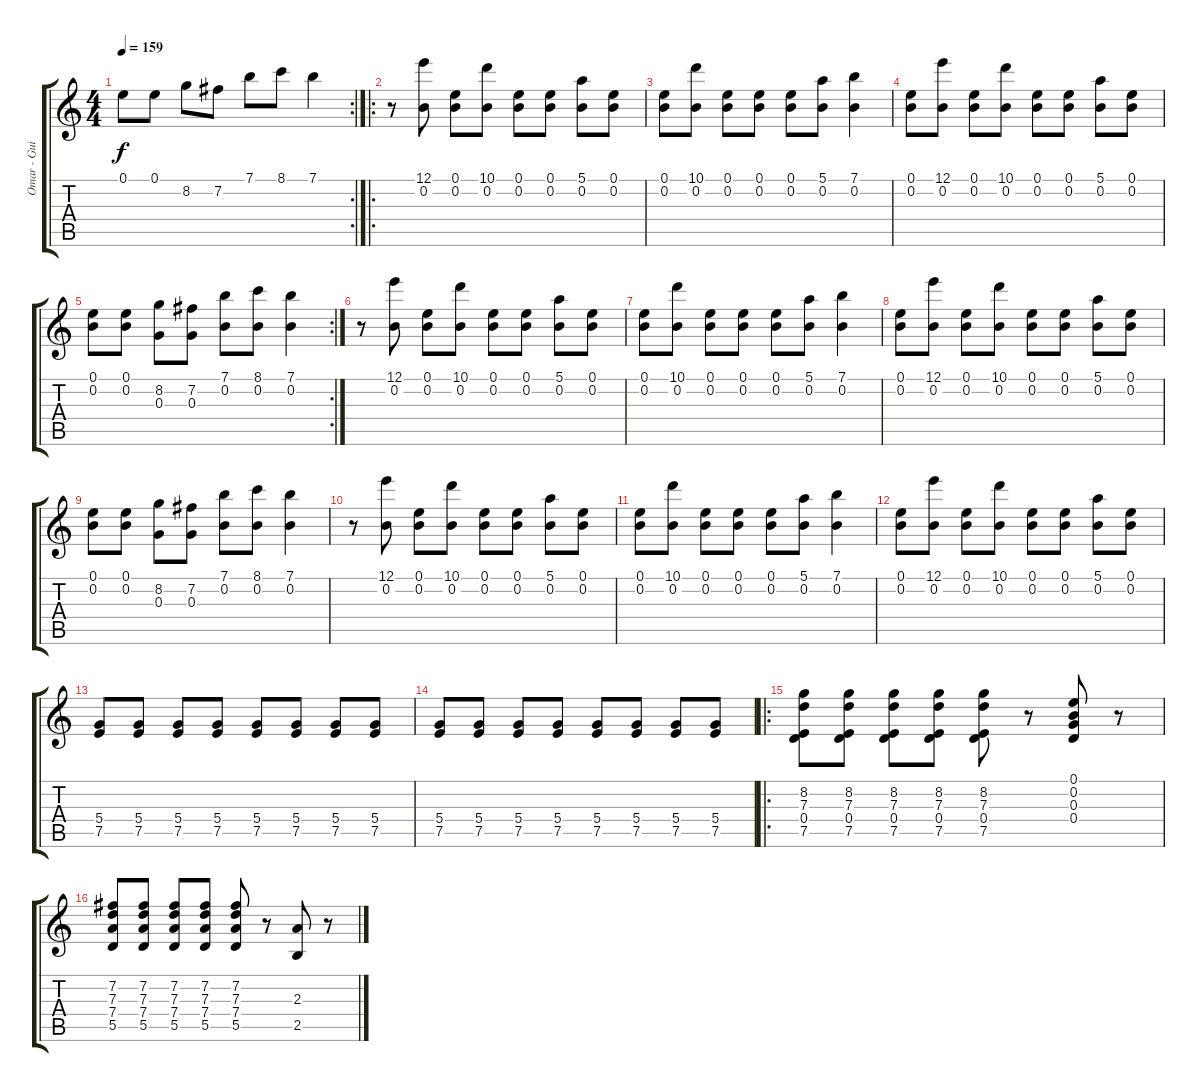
\track ("Omar - Guitar 2" "Omar - Gui") {instrument distortionguitar}
\staff {score tabs}
\tuning (E4 B3 G3 D3 A2 E2) {hide}
\rc 2
\ts (4 4)
\tempo 159
\clef g2
\ks c
0.1.8{dy f} 0.1.8 8.2.8 7.2.8 7.1.8 8.1.8 7.1.4 |
\ro
r.8 (12.1 0.2).8 (0.1 0.2).8 (10.1 0.2).8 (0.1 0.2).8 (0.1 0.2).8 (5.1 0.2).8 (0.1 0.2).8 |
(0.1 0.2).8 (10.1 0.2).8 (0.1 0.2).8 (0.1 0.2).8 (0.1 0.2).8 (5.1 0.2).8 (7.1 0.2).4 |
(0.1 0.2).8 (12.1 0.2).8 (0.1 0.2).8 (10.1 0.2).8 (0.1 0.2).8 (0.1 0.2).8 (5.1 0.2).8 (0.1 0.2).8 |
\rc 2
(0.1 0.2).8 (0.1 0.2).8 (8.2 0.3).8 (7.2 0.3).8 (7.1 0.2).8 (8.1 0.2).8 (7.1 0.2).4 |
r.8 (12.1 0.2).8 (0.1 0.2).8 (10.1 0.2).8 (0.1 0.2).8 (0.1 0.2).8 (5.1 0.2).8 (0.1 0.2).8 |
(0.1 0.2).8 (10.1 0.2).8 (0.1 0.2).8 (0.1 0.2).8 (0.1 0.2).8 (5.1 0.2).8 (7.1 0.2).4 |
(0.1 0.2).8 (12.1 0.2).8 (0.1 0.2).8 (10.1 0.2).8 (0.1 0.2).8 (0.1 0.2).8 (5.1 0.2).8 (0.1 0.2).8 |
(0.1 0.2).8 (0.1 0.2).8 (8.2 0.3).8 (7.2 0.3).8 (7.1 0.2).8 (8.1 0.2).8 (7.1 0.2).4 |
r.8 (12.1 0.2).8 (0.1 0.2).8 (10.1 0.2).8 (0.1 0.2).8 (0.1 0.2).8 (5.1 0.2).8 (0.1 0.2).8 |
(0.1 0.2).8 (10.1 0.2).8 (0.1 0.2).8 (0.1 0.2).8 (0.1 0.2).8 (5.1 0.2).8 (7.1 0.2).4 |
(0.1 0.2).8 (12.1 0.2).8 (0.1 0.2).8 (10.1 0.2).8 (0.1 0.2).8 (0.1 0.2).8 (5.1 0.2).8 (0.1 0.2).8 |
(5.4 7.5).8 (5.4 7.5).8 (5.4 7.5).8 (5.4 7.5).8 (5.4 7.5).8 (5.4 7.5).8 (5.4 7.5).8 (5.4 7.5).8 |
(5.4 7.5).8 (5.4 7.5).8 (5.4 7.5).8 (5.4 7.5).8 (5.4 7.5).8 (5.4 7.5).8 (5.4 7.5).8 (5.4 7.5).8 |
\ro
(8.2 7.3 0.4 7.5).8 (8.2 7.3 0.4 7.5).8 (8.2 7.3 0.4 7.5).8 (8.2 7.3 0.4 7.5).8 (8.2 7.3 0.4 7.5).8 r.8 (0.1 0.2 0.3 0.4).8 r.8 |
(7.2 7.3 7.4 5.5).8 (7.2 7.3 7.4 5.5).8 (7.2 7.3 7.4 5.5).8 (7.2 7.3 7.4 5.5).8 (7.2 7.3 7.4 5.5).8 r.8 (2.3 2.5).8 r.8
